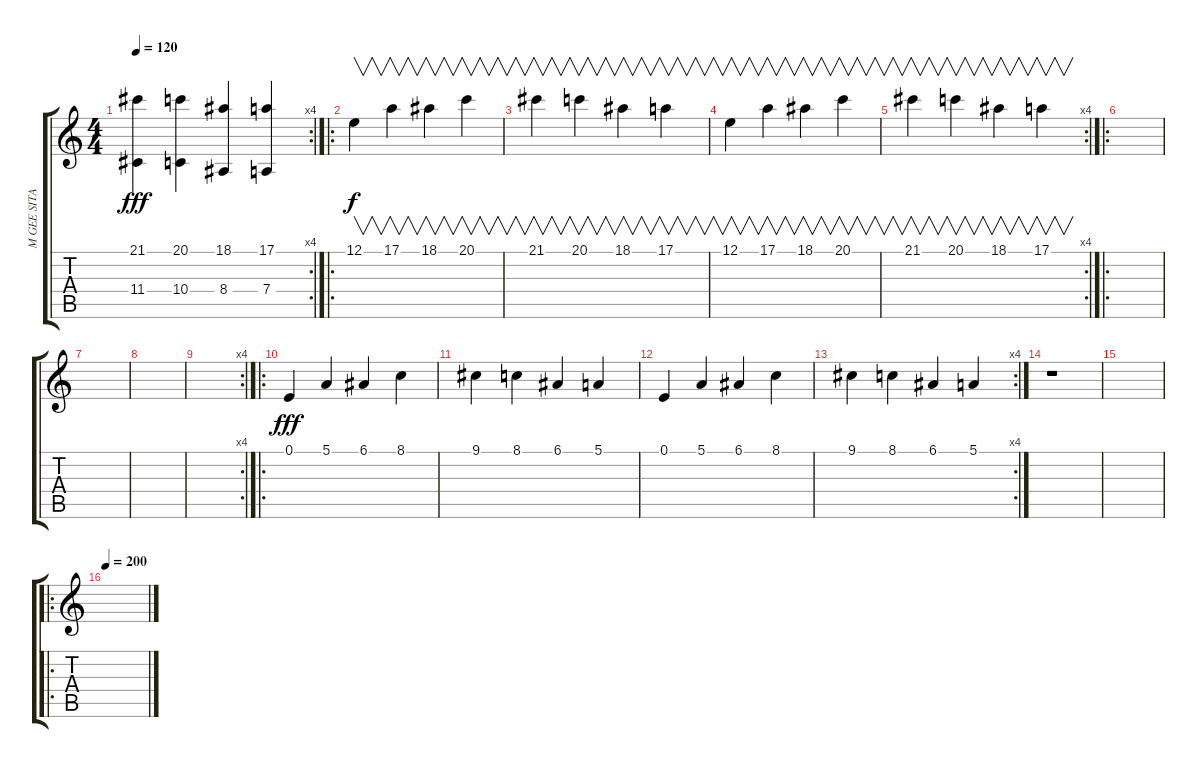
\track ("M GEE SITAR" "M GEE SITA") {instrument sitar}
\staff {score tabs}
\tuning (E4 B3 G3 D3 A2 E2) {hide}
\rc 4
\ts (4 4)
\tempo 120
\clef g2
\ks c
(21.1 11.4).4{dy fff} (20.1 10.4).4 (18.1 8.4).4 (17.1 7.4).4 |
\ro
12.1.4{v dy f} 17.1.4{v} 18.1.4{v} 20.1.4{v} |
21.1.4{v} 20.1.4{v} 18.1.4{v} 17.1.4{v} |
12.1.4{v} 17.1.4{v} 18.1.4{v} 20.1.4{v} |
\rc 4
21.1.4{v} 20.1.4{v} 18.1.4{v} 17.1.4{v} |
\ro
|
|
|
\rc 4
|
\ro
0.1.4{dy fff} 5.1.4 6.1.4 8.1.4 |
9.1.4 8.1.4 6.1.4 5.1.4 |
0.1.4 5.1.4 6.1.4 8.1.4 |
\rc 4
9.1.4 8.1.4 6.1.4 5.1.4 |
r.1 |
|
\ro
\tempo 200
